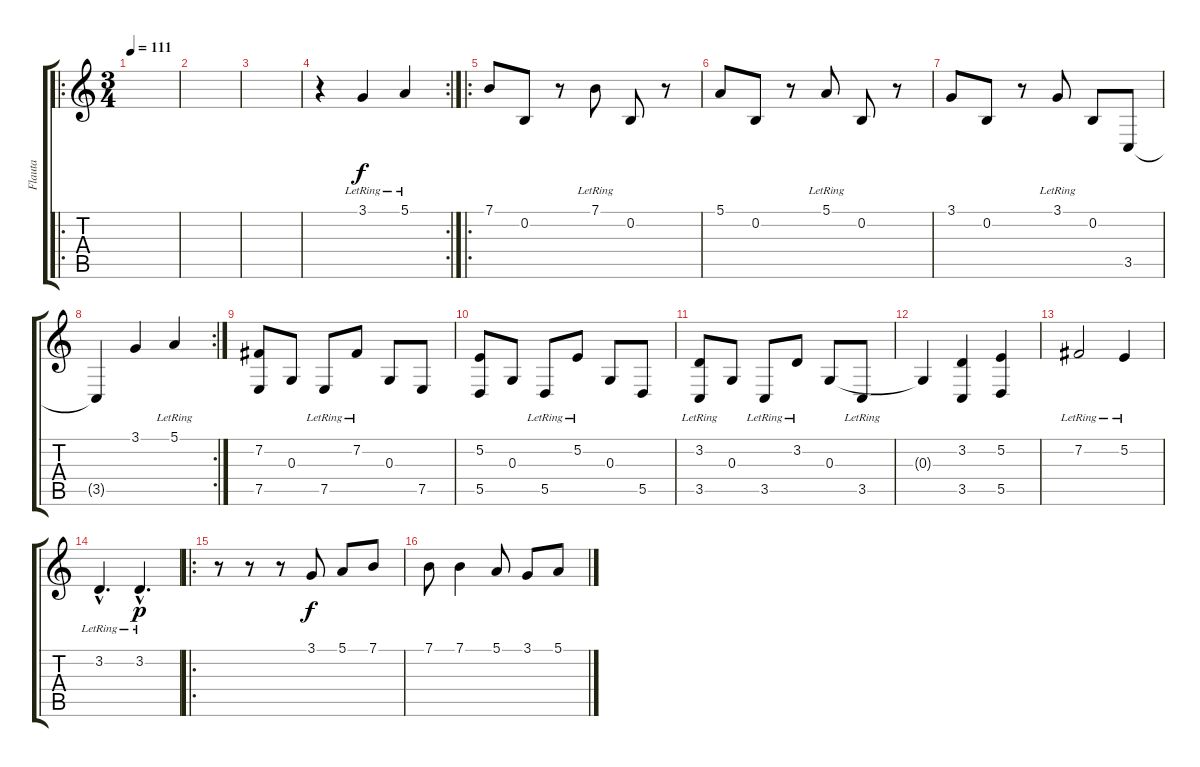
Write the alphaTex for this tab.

\track ("Flauta" "Flauta") {instrument flute}
\staff {score tabs}
\tuning (E4 B3 G3 D3 A2 E2) {hide}
\ro
\ts (3 4)
\tempo 111
\clef g2
\ks c
|
|
|
\rc 2
r.4 3.1{lr}.4 5.1{lr}.4 |
\ro
7.1.8 0.2.8 r.8 7.1{lr}.8 0.2.8 r.8 |
5.1.8 0.2.8 r.8 5.1{lr}.8 0.2.8 r.8 |
3.1.8 0.2.8 r.8 3.1{lr}.8 0.2.8 3.5.8 |
\rc 2
3.5{t}.4 3.1.4 5.1{lr}.4 |
(7.2 7.5).8 0.3.8 7.5{lr}.8 7.2{lr}.8 0.3.8 7.5.8 |
(5.2 5.5).8 0.3.8 5.5{lr}.8 5.2{lr}.8 0.3.8 5.5.8 |
(3.2 3.5{lr}).8 0.3.8 3.5{lr}.8 3.2{lr}.8 0.3.8 3.5{lr}.8 |
0.3{t}.4 (3.2 3.5).4 (5.2 5.5).4 |
7.2{lr}.2 5.2{lr}.4 |
3.2{hac lr}.4{d} 3.2{hac lr}.4{d dy p} |
\ro
r.8 r.8 r.8 3.1.8{dy f} 5.1.8 7.1.8 |
7.1.8 7.1.4 5.1.8 3.1.8 5.1.8
